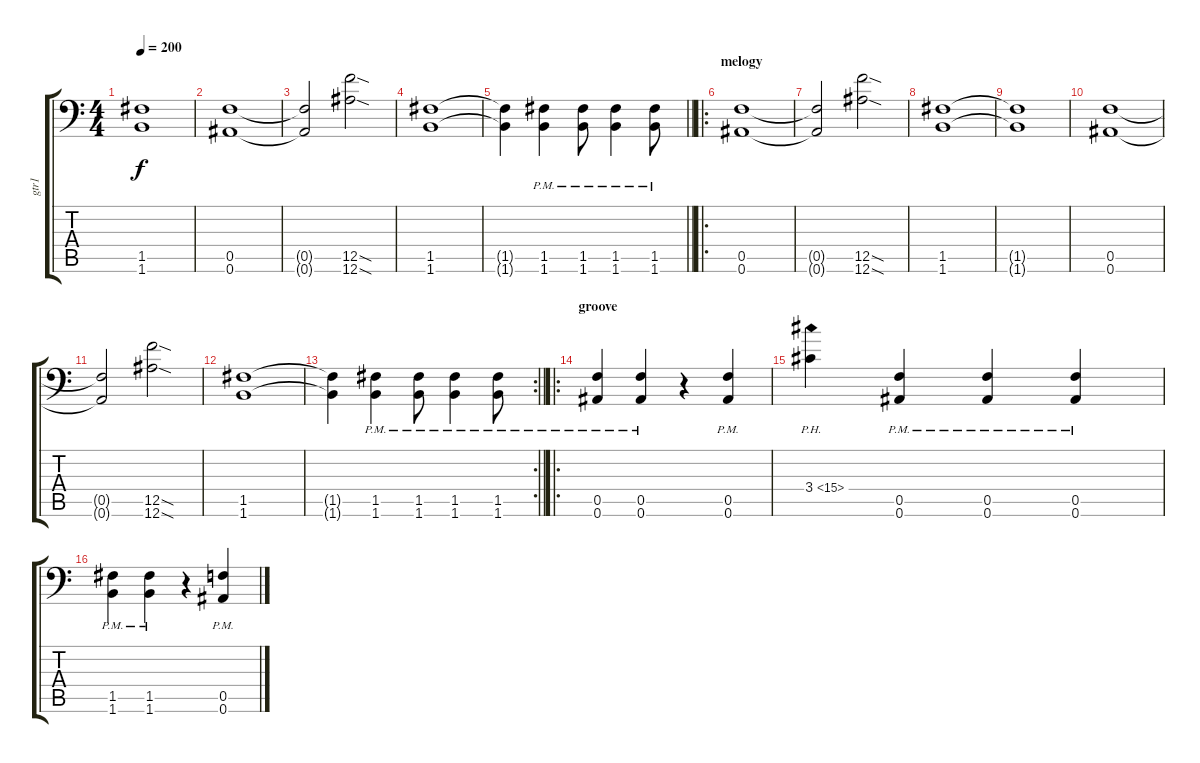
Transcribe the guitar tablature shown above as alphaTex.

\track ("gtr1" "gtr1") {instrument overdrivenguitar}
\staff {score tabs}
\tuning (C4 G3 Eb3 Bb2 F2 Bb1) {hide}
\ts (4 4)
\tempo 200
\clef f4
\ks c
(1.5{t} 1.6{t}).1{dy f} |
(0.5 0.6).1 |
(0.5{t} 0.6{t}).2 (12.5{sod} 12.6{sod}).2 |
(1.5 1.6).1 |
\barLineRight lightlight
(1.5{t} 1.6{t}).4 (1.5{pm} 1.6{pm}).4 (1.5{pm} 1.6{pm}).8 (1.5{pm} 1.6{pm}).4 (1.5{pm} 1.6{pm}).8 |
\ro
\section ("" "melogy")
(0.5 0.6).1 |
(0.5{t} 0.6{t}).2 (12.5{sod} 12.6{sod}).2 |
(1.5 1.6).1 |
(1.5{t} 1.6{t}).1 |
(0.5 0.6).1 |
(0.5{t} 0.6{t}).2 (12.5{sod} 12.6{sod}).2 |
(1.5 1.6).1 |
\rc 2
\barLineRight lightlight
(1.5{t} 1.6{t}).4 (1.5{pm} 1.6{pm}).4 (1.5{pm} 1.6{pm}).8 (1.5{pm} 1.6{pm}).4 (1.5{pm} 1.6{pm}).8 |
\ro
\section ("" "groove")
(0.5{pm} 0.6{pm}).4 (0.5{pm} 0.6{pm}).4 r.4 (0.5{pm} 0.6{pm}).4 |
3.4{ph 12}.4 (0.5{pm} 0.6{pm}).4 (0.5{pm} 0.6{pm}).4 (0.5{pm} 0.6{pm}).4 |
(1.5{pm} 1.6{pm}).4 (1.5{pm} 1.6{pm}).4 r.4 (0.5{pm} 0.6{pm}).4
